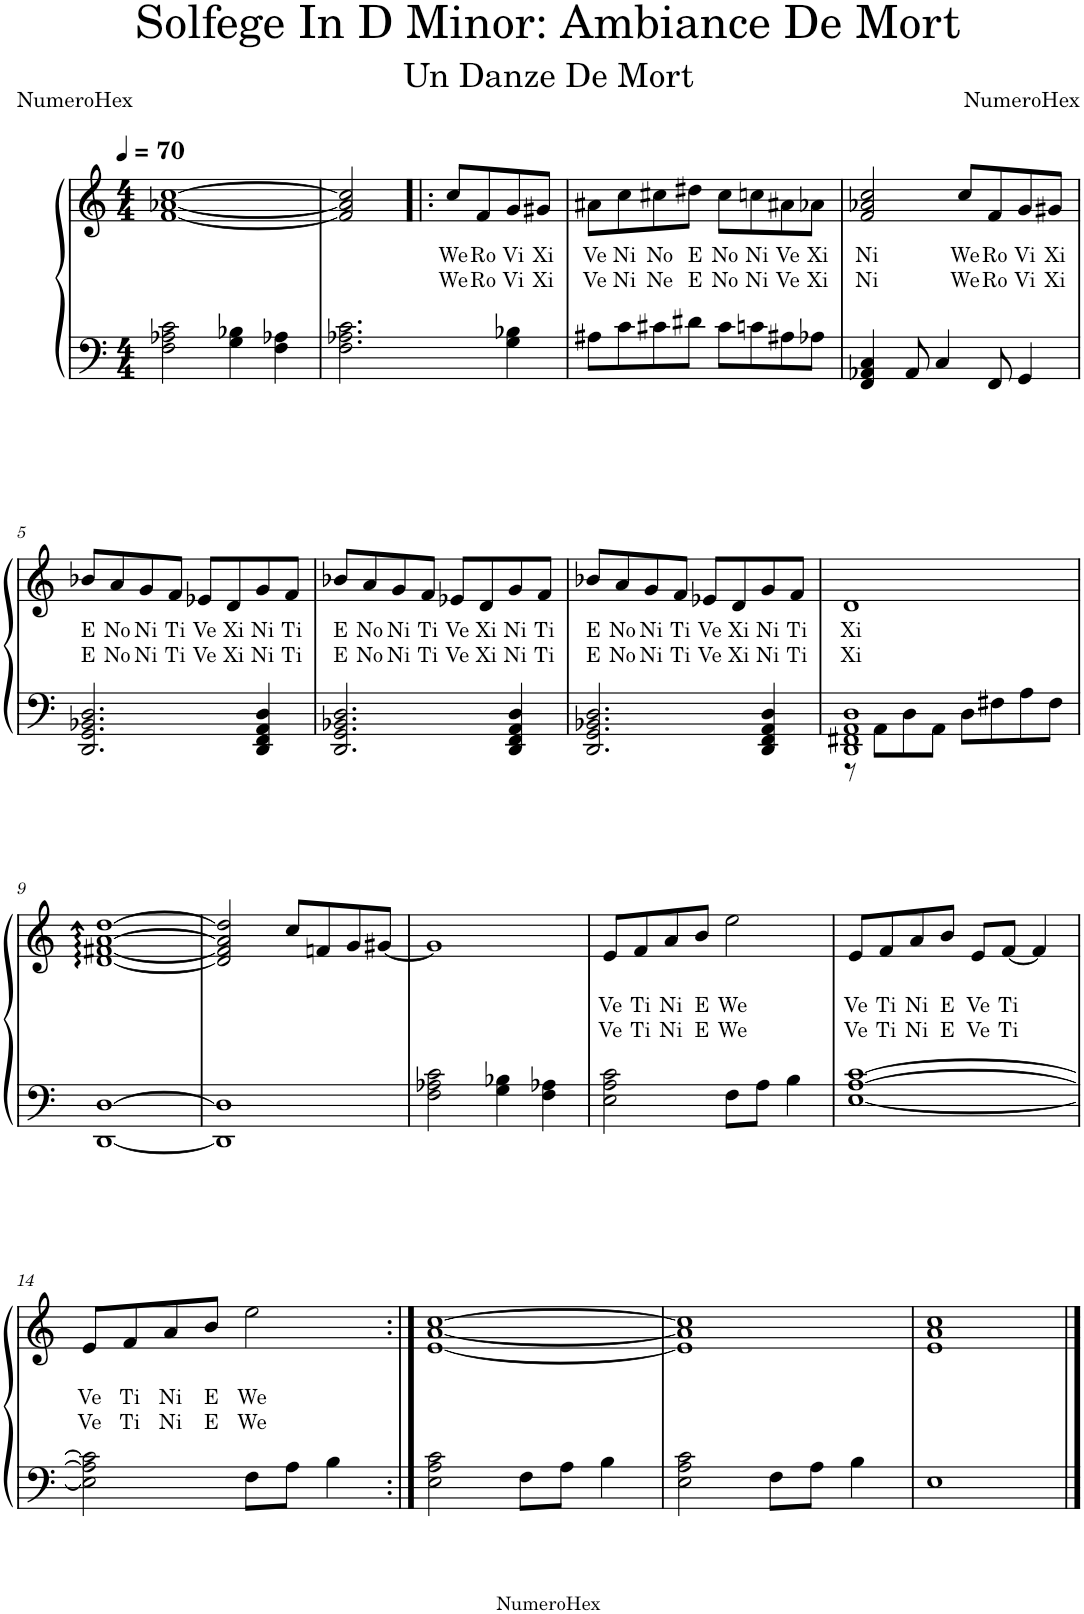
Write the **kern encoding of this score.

**kern	**kern	**text	**text	**text
*part1	*part1	*part1	*part1	*part1
*staff2	*staff1	*staff1	*staff1	*staff1
*I"Piano	*	*	*	*
*I'Pno.	*	*	*	*
*clefF4	*clefG2	*	*	*
*k[]	*k[]	*	*	*
*M4/4	*M4/4	*	*	*
*MM70	*MM70	*	*	*
=1	=1	=1	=1	=1
2F\ 2A-X\ 2c\	[1f [1a-X [1cc	.	.	.
4G\ 4B-X\	.	.	.	.
4F\ 4A-X\	.	.	.	.
=2	=2	=2	=2	=2
2.F\ 2.A-X\ 2.c\	2f/] 2a-/] 2cc/]	.	.	.
!	!	!LO:LY:b	!LO:LY:b	!
.	8cc/L	We	We	.
!	!	!LO:LY:b	!LO:LY:b	!
.	8f/	Ro	Ro	.
!	!	!LO:LY:b	!LO:LY:b	!
4G\ 4B-X\	8g/	Vi	Vi	.
!	!	!LO:LY:b	!LO:LY:b	!
.	8g#X/J	Xi	Xi	.
=3	=3	=3	=3	=3
!	!	!LO:LY:b	!LO:LY:b	!
8A#X\L	8a#X\L	Ve	Ve	.
!	!	!LO:LY:b	!LO:LY:b	!
8c\	8cc\	Ni	Ni	.
!	!	!LO:LY:b	!LO:LY:b	!
8c#X\	8cc#X\	No	Ne	.
!	!	!LO:LY:b	!LO:LY:b	!
8d#X\J	8dd#X\J	E	E	.
!	!	!LO:LY:b	!LO:LY:b	!
8c#\L	8cc#\L	No	No	.
!	!	!LO:LY:b	!LO:LY:b	!
8cn\	8ccn\	Ni	Ni	.
!	!	!LO:LY:b	!LO:LY:b	!
8A#X\	8a#X\	Ve	Ve	.
!	!	!LO:LY:b	!LO:LY:b	!
8A-X\J	8a-X\J	Xi	Xi	.
=4	=4	=4	=4	=4
!	!	!LO:LY:b	!LO:LY:b	!
4FF/ 4AA-X/ 4C/	2f/ 2a-X/ 2cc/	Ni	Ni	.
8AA-/	.	.	.	.
4C/	.	.	.	.
!	!	!LO:LY:b	!LO:LY:b	!
.	8cc/L	We	We	.
!	!	!LO:LY:b	!LO:LY:b	!
8FF/	8f/	Ro	Ro	.
!	!	!LO:LY:b	!LO:LY:b	!
4GG/	8g/	Vi	Vi	.
!	!	!LO:LY:b	!LO:LY:b	!
.	8g#X/J	Xi	Xi	.
!!LO:LB:g=z
=5	=5	=5	=5	=5
!	!	!LO:LY:b	!LO:LY:b	!
2.DD/ 2.GG/ 2.BB-X/ 2.D/	8b-X/L	E	E	.
!	!	!LO:LY:b	!LO:LY:b	!
.	8a/	No	No	.
!	!	!LO:LY:b	!LO:LY:b	!
.	8g/	Ni	Ni	.
!	!	!LO:LY:b	!LO:LY:b	!
.	8f/J	Ti	Ti	.
!	!	!LO:LY:b	!LO:LY:b	!
.	8e-X/L	Ve	Ve	.
!	!	!LO:LY:b	!LO:LY:b	!
.	8d/	Xi	Xi	.
!	!	!LO:LY:b	!LO:LY:b	!
4DD/ 4FF/ 4AA/ 4D/	8g/	Ni	Ni	.
!	!	!LO:LY:b	!LO:LY:b	!
.	8f/J	Ti	Ti	.
=6	=6	=6	=6	=6
!	!	!LO:LY:b	!LO:LY:b	!
2.DD/ 2.GG/ 2.BB-X/ 2.D/	8b-X/L	E	E	.
!	!	!LO:LY:b	!LO:LY:b	!
.	8a/	No	No	.
!	!	!LO:LY:b	!LO:LY:b	!
.	8g/	Ni	Ni	.
!	!	!LO:LY:b	!LO:LY:b	!
.	8f/J	Ti	Ti	.
!	!	!LO:LY:b	!LO:LY:b	!
.	8e-X/L	Ve	Ve	.
!	!	!LO:LY:b	!LO:LY:b	!
.	8d/	Xi	Xi	.
!	!	!LO:LY:b	!LO:LY:b	!
4DD/ 4FF/ 4AA/ 4D/	8g/	Ni	Ni	.
!	!	!LO:LY:b	!LO:LY:b	!
.	8f/J	Ti	Ti	.
=7	=7	=7	=7	=7
!	!	!LO:LY:b	!LO:LY:b	!
2.DD/ 2.GG/ 2.BB-X/ 2.D/	8b-X/L	E	E	.
!	!	!LO:LY:b	!LO:LY:b	!
.	8a/	No	No	.
!	!	!LO:LY:b	!LO:LY:b	!
.	8g/	Ni	Ni	.
!	!	!LO:LY:b	!LO:LY:b	!
.	8f/J	Ti	Ti	.
!	!	!LO:LY:b	!LO:LY:b	!
.	8e-X/L	Ve	Ve	.
!	!	!LO:LY:b	!LO:LY:b	!
.	8d/	Xi	Xi	.
!	!	!LO:LY:b	!LO:LY:b	!
4DD/ 4FF/ 4AA/ 4D/	8g/	Ni	Ni	.
!	!	!LO:LY:b	!LO:LY:b	!
.	8f/J	Ti	Ti	.
=8	=8	=8	=8	=8
*^	*	*	*	*
!	!	!	!LO:LY:b	!LO:LY:b	!
1DD 1FF#X 1AA 1D	8r	1d	Xi	Xi	.
.	8AA\L	.	.	.	.
.	8D\	.	.	.	.
.	8AA\J	.	.	.	.
.	8D\L	.	.	.	.
.	8F#X\	.	.	.	.
.	8A\	.	.	.	.
.	8F#\J	.	.	.	.
*v	*v	*	*	*	*
!!LO:LB:g=z
=9	=9	=9	=9	=9
[1DD [1D	[1d: [1f#X: [1a: [1dd:	.	.	.
=10	=10	=10	=10	=10
1DD] 1D]	2d/] 2f#/] 2a/] 2dd/]	.	.	.
.	8cc/L	.	.	.
.	8fn/	.	.	.
.	8g/	.	.	.
.	[8g#X/J	.	.	.
=11	=11	=11	=11	=11
2F\ 2A-X\ 2c\	1g#]	.	.	.
4G\ 4B-X\	.	.	.	.
4F\ 4A-X\	.	.	.	.
=12	=12	=12	=12	=12
!	!	!	!LO:LY:b	!LO:LY:b
2E\ 2A\ 2c\	8e/L	.	Ve	Ve
!	!	!	!LO:LY:b	!LO:LY:b
.	8f/	.	Ti	Ti
!	!	!	!LO:LY:b	!LO:LY:b
.	8a/	.	Ni	Ni
!	!	!	!LO:LY:b	!LO:LY:b
.	8b/J	.	E	E
!	!	!	!LO:LY:b	!LO:LY:b
8F\L	2ee\	.	We	We
8A\J	.	.	.	.
4B\	.	.	.	.
=13	=13	=13	=13	=13
!	!	!	!LO:LY:b	!LO:LY:b
[1E [1A [1c	8e/L	.	Ve	Ve
!	!	!	!LO:LY:b	!LO:LY:b
.	8f/	.	Ti	Ti
!	!	!	!LO:LY:b	!LO:LY:b
.	8a/	.	Ni	Ni
!	!	!	!LO:LY:b	!LO:LY:b
.	8b/J	.	E	E
!	!	!	!LO:LY:b	!LO:LY:b
.	8e/L	.	Ve	Ve
!	!	!	!LO:LY:b	!LO:LY:b
.	[8f/J	.	Ti	Ti
.	4f/]	.	.	.
!!LO:LB:g=z
=14	=14	=14	=14	=14
!	!	!	!LO:LY:b	!LO:LY:b
2E\] 2A\] 2c\]	8e/L	.	Ve	Ve
!	!	!	!LO:LY:b	!LO:LY:b
.	8f/	.	Ti	Ti
!	!	!	!LO:LY:b	!LO:LY:b
.	8a/	.	Ni	Ni
!	!	!	!LO:LY:b	!LO:LY:b
.	8b/J	.	E	E
!	!	!	!LO:LY:b	!LO:LY:b
8F\L	2ee\	.	We	We
8A\J	.	.	.	.
4B\	.	.	.	.
=15:|!	=15:|!	=15:|!	=15:|!	=15:|!
2E\ 2A\ 2c\	[1e [1a [1cc	.	.	.
8F\L	.	.	.	.
8A\J	.	.	.	.
4B\	.	.	.	.
=16	=16	=16	=16	=16
2E\ 2A\ 2c\	1e] 1a] 1cc]	.	.	.
8F\L	.	.	.	.
8A\J	.	.	.	.
4B\	.	.	.	.
=17	=17	=17	=17	=17
1E	1e 1a 1cc	.	.	.
==	==	==	==	==
*-	*-	*-	*-	*-
